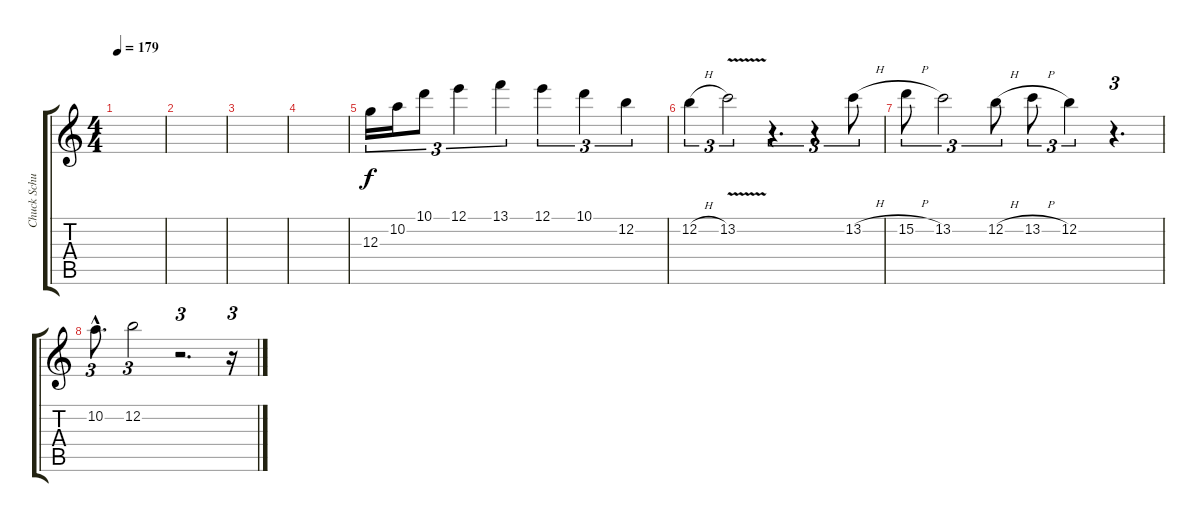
\track ("Chuck Schuldiner" "Chuck Schu") {instrument acousticguitarsteel}
\staff {score tabs}
\tuning (E4 B3 G3 D3 A2 E2) {hide}
\ts (4 4)
\tempo 179
\clef g2
\ks c
|
|
|
|
12.3.16{tu (3 2)} 10.2.16{tu (3 2)} 10.1.8{tu (3 2)} 12.1.4{tu (3 2)} 13.1.4{tu (3 2)} 12.1.4{tu (3 2)} 10.1.4{tu (3 2)} 12.2.4{tu (3 2)} |
12.2{h}.4{tu (3 2)} 13.2{v}.2{tu (3 2)} r.4{d tu (3 2)} r.4{tu (3 2)} 13.2{h}.8{tu (3 2)} |
15.2{h}.8{tu (3 2)} 13.2.2{tu (3 2)} 12.2{h}.8{tu (3 2)} 13.2{h}.8{tu (3 2)} 12.2.4{tu (3 2)} r.4{d tu (3 2)} |
10.2{hac}.8{d tu (3 2)} 12.2.2{tu (3 2)} r.2{d tu (3 2)} r.16{tu (3 2)}
